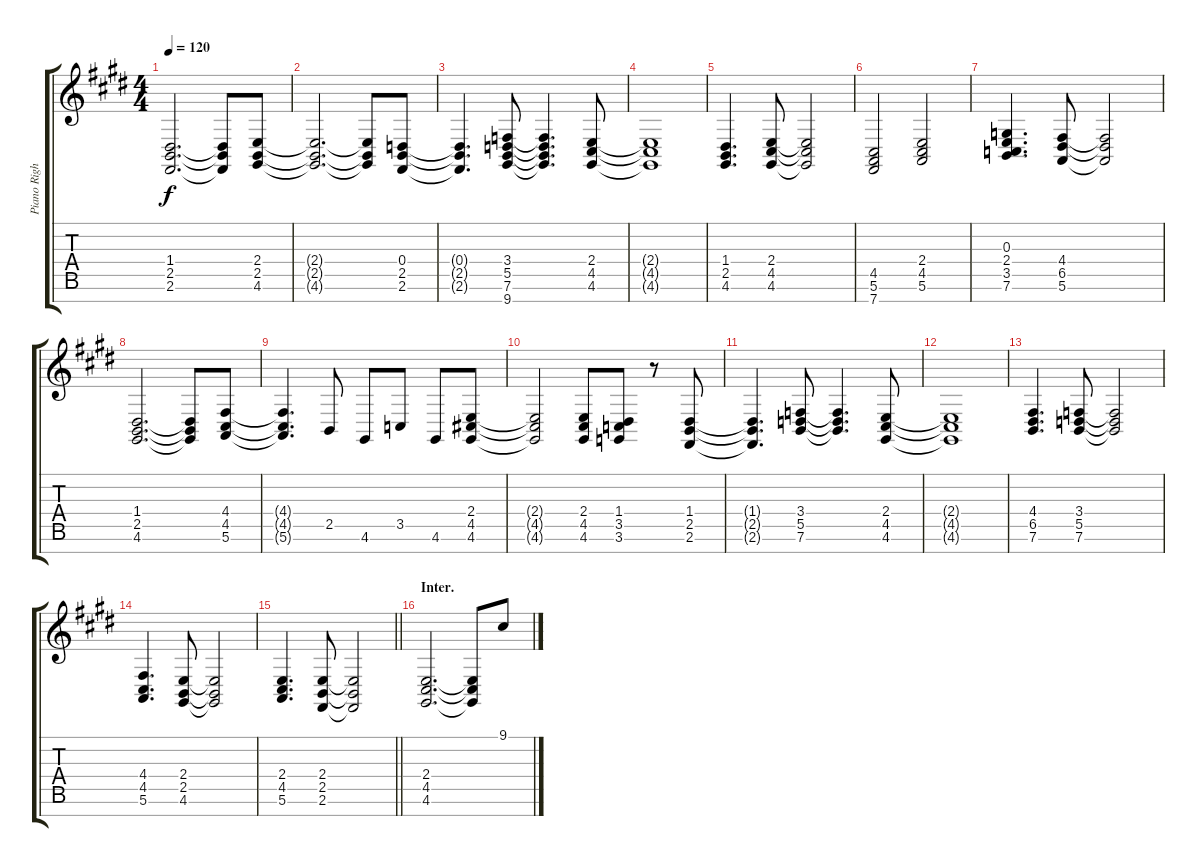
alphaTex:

\track ("Piano Right (Kotobuki Tsumugi)" "Piano Righ") {instrument electricgrandpiano}
\staff {score tabs}
\tuning (E4 B3 G3 D3 A2 E2 B1) {hide}
\ts (4 4)
\tempo 120
\clef g2
\ks e
(1.4{t} 2.5{t} 2.6{t}).2{d dy f} (1.4{t} 2.5{t} 2.6{t}).8 (2.4 2.5 4.6).8 |
(2.4{t} 2.5{t} 4.6{t}).2{d} (2.4{t} 2.5{t} 4.6{t}).8 (0.4 2.5 2.6).8 |
(0.4{t} 2.5{t} 2.6{t}).4{d} (3.4 5.5 7.6 9.7).8 (3.4{t} 5.5{t} 7.6{t} 9.7{t}).4{d} (2.4 4.5 4.6).8 |
(2.4{t} 4.5{t} 4.6{t}).1 |
(1.4 2.5 4.6).4{d} (2.4 4.5 4.6).8 (2.4{t} 4.5{t} 4.6{t}).2 |
(4.5 5.6 7.7).2 (2.4 4.5 5.6).2 |
(0.3 2.4 3.5 7.6).4{d} (4.4 6.5 5.6).8 (4.4{t} 6.5{t} 5.6{t}).2 |
(1.4 2.5 4.6).2{d} (1.4{t} 2.5{t} 4.6{t}).8 (4.4 4.5 5.6).8 |
(4.4{t} 4.5{t} 5.6{t}).4{d} 2.5.8 4.6.8 3.5.8 4.6.8 (2.4 4.5 4.6).8 |
(2.4{t} 4.5{t} 4.6{t}).2 (2.4 4.5 4.6).8 (1.4 3.5 3.6).8 r.8 (1.4 2.5 2.6).8 |
(1.4{t} 2.5{t} 2.6{t}).4{d} (3.4 5.5 7.6).8 (3.4{t} 5.5{t} 7.6{t}).4{d} (2.4 4.5 4.6).8 |
(2.4{t} 4.5{t} 4.6{t}).1 |
(4.4 6.5 7.6).4{d} (3.4 5.5 7.6).8 (3.4{t} 5.5{t} 7.6{t}).2 |
(4.4 4.5 5.6).4{d} (2.4 2.5 4.6).8 (2.4{t} 2.5{t} 4.6{t}).2 |
\barLineRight lightlight
(2.4 4.5 5.6).4{d} (2.4 2.5 2.6).8 (2.4{t} 2.5{t} 2.6{t}).2 |
\section ("" "Inter.")
(2.4 4.5 4.6).2{d} (2.4{t} 4.5{t} 4.6{t}).8 9.1.8
